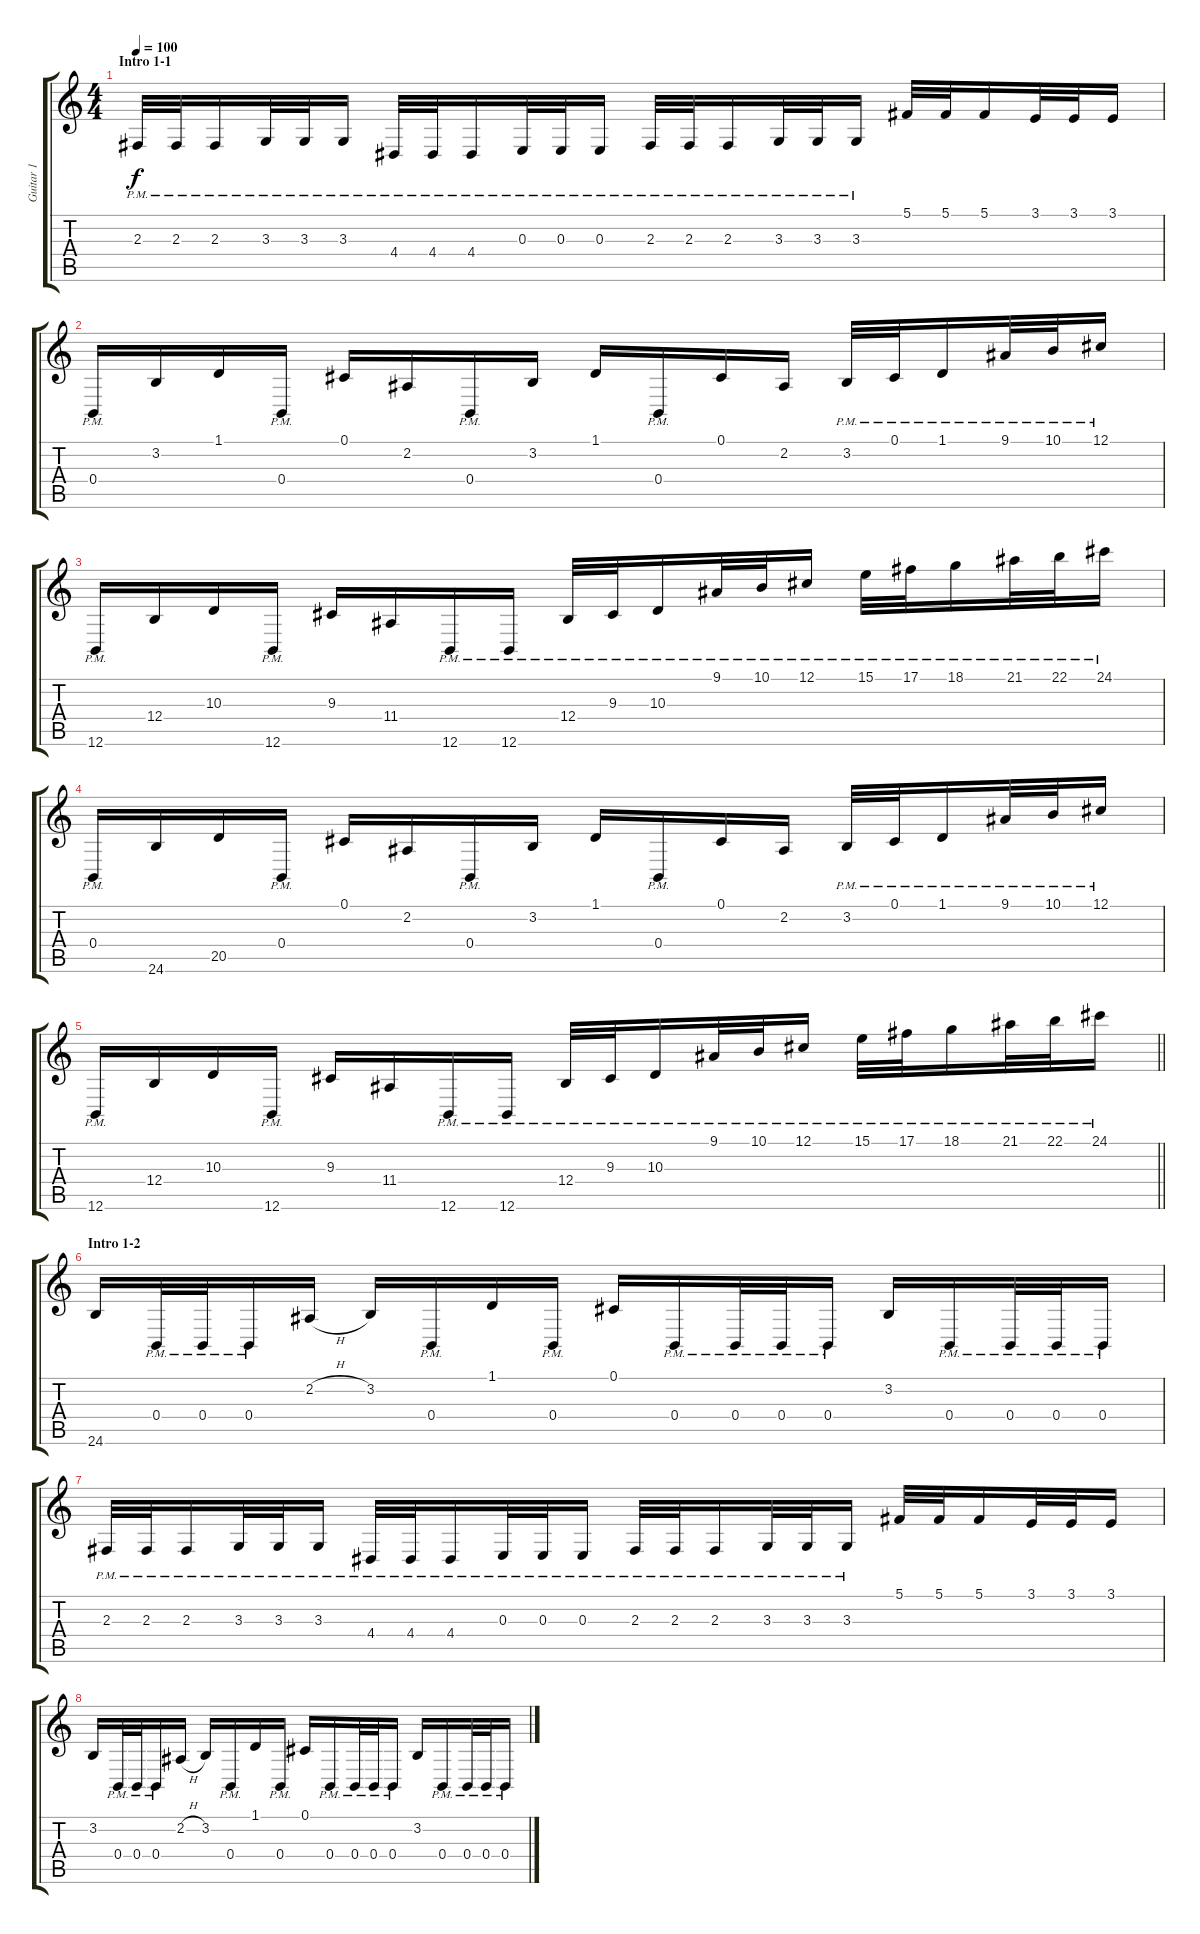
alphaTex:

\track ("Guitar 1" "Guitar 1") {instrument brightacousticpiano}
\staff {score tabs}
\tuning (Db4 Ab3 E3 B2 Gb2 B1) {hide}
\ts (4 4)
\section ("" "Intro 1-1")
\tempo 100
\clef g2
\ks c
2.3{pm}.32{dy f instrument brightacousticpiano} 2.3{pm}.32 2.3{pm}.16 3.3{pm}.32 3.3{pm}.32 3.3{pm}.16 4.4{pm}.32 4.4{pm}.32 4.4{pm}.16 0.3{pm}.32 0.3{pm}.32 0.3{pm}.16 2.3{pm}.32 2.3{pm}.32 2.3{pm}.16 3.3{pm}.32 3.3{pm}.32 3.3{pm}.16 5.1.32 5.1.32 5.1.16 3.1.32 3.1.32 3.1.16 |
0.4{pm}.16 3.2.16 1.1.16 0.4{pm}.16 0.1.16 2.2.16 0.4{pm}.16 3.2.16 1.1.16 0.4{pm}.16 0.1.16 2.2.16 3.2{pm}.32 0.1{pm}.32 1.1{pm}.16 9.1{pm}.32 10.1{pm}.32 12.1{pm}.16 |
12.6{pm}.16 12.4.16 10.3.16 12.6{pm}.16 9.3.16 11.4.16 12.6{pm}.16 12.6{pm}.16 12.4{pm}.32 9.3{pm}.32 10.3{pm}.16 9.1{pm}.32 10.1{pm}.32 12.1{pm}.16 15.1{pm}.32 17.1{pm}.32 18.1{pm}.16 21.1{pm}.32 22.1{pm}.32 24.1{pm}.16 |
0.4{pm}.16 24.6.16 20.5.16 0.4{pm}.16 0.1.16 2.2.16 0.4{pm}.16 3.2.16 1.1.16 0.4{pm}.16 0.1.16 2.2.16 3.2{pm}.32 0.1{pm}.32 1.1{pm}.16 9.1{pm}.32 10.1{pm}.32 12.1{pm}.16 |
\barLineRight lightlight
12.6{pm}.16 12.4.16 10.3.16 12.6{pm}.16 9.3.16 11.4.16 12.6{pm}.16 12.6{pm}.16 12.4{pm}.32 9.3{pm}.32 10.3{pm}.16 9.1{pm}.32 10.1{pm}.32 12.1{pm}.16 15.1{pm}.32 17.1{pm}.32 18.1{pm}.16 21.1{pm}.32 22.1{pm}.32 24.1{pm}.16 |
\section ("" "Intro 1-2")
24.6.16 0.4{pm}.32 0.4{pm}.32 0.4{pm}.16 2.2{h}.16 3.2.16 0.4{pm}.16 1.1.16 0.4{pm}.16 0.1.16 0.4{pm}.16 0.4{pm}.32 0.4{pm}.32 0.4{pm}.16 3.2.16 0.4{pm}.16 0.4{pm}.32 0.4{pm}.32 0.4{pm}.16 |
2.3{pm}.32 2.3{pm}.32 2.3{pm}.16 3.3{pm}.32 3.3{pm}.32 3.3{pm}.16 4.4{pm}.32 4.4{pm}.32 4.4{pm}.16 0.3{pm}.32 0.3{pm}.32 0.3{pm}.16 2.3{pm}.32 2.3{pm}.32 2.3{pm}.16 3.3{pm}.32 3.3{pm}.32 3.3{pm}.16 5.1.32 5.1.32 5.1.16 3.1.32 3.1.32 3.1.16 |
3.2.16 0.4{pm}.32 0.4{pm}.32 0.4{pm}.16 2.2{h}.16 3.2.16 0.4{pm}.16 1.1.16 0.4{pm}.16 0.1.16 0.4{pm}.16 0.4{pm}.32 0.4{pm}.32 0.4{pm}.16 3.2.16 0.4{pm}.16 0.4{pm}.32 0.4{pm}.32 0.4{pm}.16
